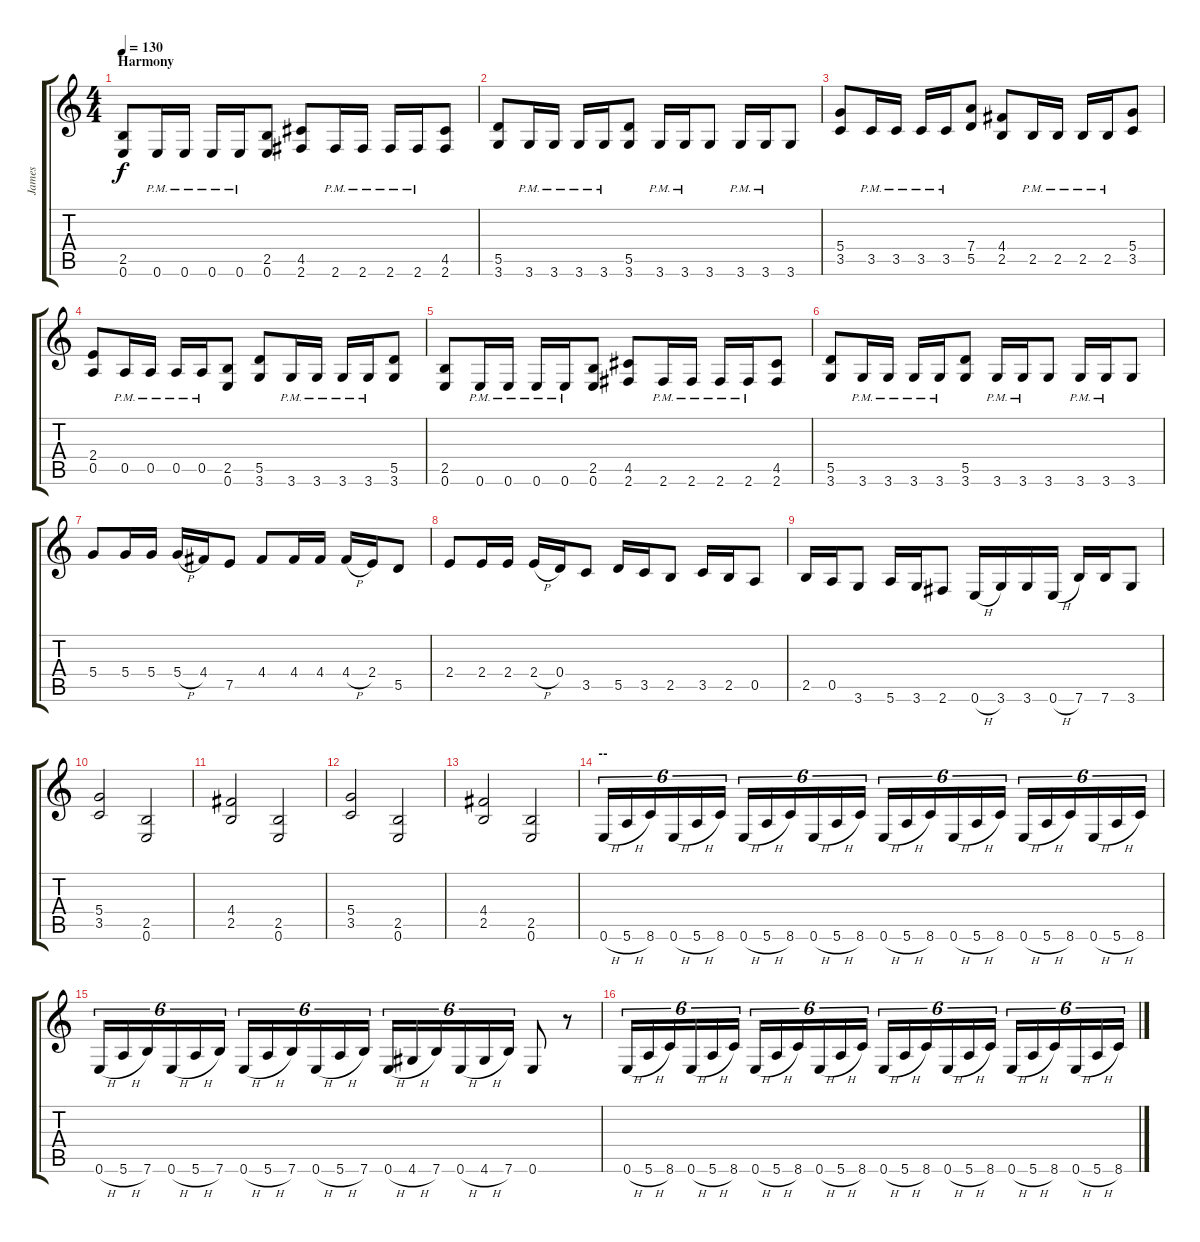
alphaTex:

\track ("James" "James") {instrument distortionguitar}
\staff {score tabs}
\tuning (E4 B3 G3 D3 A2 E2) {hide}
\ts (4 4)
\section ("" "Harmony")
\tempo 130
\clef g2
\ks c
(2.5 0.6).8{dy f} 0.6{pm}.16 0.6{pm}.16 0.6{pm}.16 0.6{pm}.16 (2.5 0.6).8 (4.5 2.6).8 2.6{pm}.16 2.6{pm}.16 2.6{pm}.16 2.6{pm}.16 (4.5 2.6).8 |
(5.5 3.6).8 3.6{pm}.16 3.6{pm}.16 3.6{pm}.16 3.6{pm}.16 (5.5 3.6).8 3.6{pm}.16 3.6{pm}.16 3.6.8 3.6{pm}.16 3.6{pm}.16 3.6.8 |
(5.4 3.5).8 3.5{pm}.16 3.5{pm}.16 3.5{pm}.16 3.5{pm}.16 (7.4 5.5).8 (4.4 2.5).8 2.5{pm}.16 2.5{pm}.16 2.5{pm}.16 2.5{pm}.16 (5.4 3.5).8 |
(2.4 0.5).8 0.5{pm}.16 0.5{pm}.16 0.5{pm}.16 0.5{pm}.16 (2.5 0.6).8 (5.5 3.6).8 3.6{pm}.16 3.6{pm}.16 3.6{pm}.16 3.6{pm}.16 (5.5 3.6).8 |
(2.5 0.6).8 0.6{pm}.16 0.6{pm}.16 0.6{pm}.16 0.6{pm}.16 (2.5 0.6).8 (4.5 2.6).8 2.6{pm}.16 2.6{pm}.16 2.6{pm}.16 2.6{pm}.16 (4.5 2.6).8 |
(5.5 3.6).8 3.6{pm}.16 3.6{pm}.16 3.6{pm}.16 3.6{pm}.16 (5.5 3.6).8 3.6{pm}.16 3.6{pm}.16 3.6.8 3.6{pm}.16 3.6{pm}.16 3.6.8 |
5.4.8 5.4.16 5.4.16 5.4{h}.16 4.4.16 7.5.8 4.4.8 4.4.16 4.4.16 4.4{h}.16 2.4.16 5.5.8 |
2.4.8 2.4.16 2.4.16 2.4{h}.16 0.4.16 3.5.8 5.5.16 3.5.16 2.5.8 3.5.16 2.5.16 0.5.8 |
2.5.16 0.5.16 3.6.8 5.6.16 3.6.16 2.6.8 0.6{h}.16 3.6.16 3.6.16 0.6{h}.16 7.6.16 7.6.16 3.6.8 |
(5.4 3.5).2 (2.5 0.6).2 |
(4.4 2.5).2 (2.5 0.6).2 |
(5.4 3.5).2 (2.5 0.6).2 |
(4.4 2.5).2 (2.5 0.6).2 |
\section ("" "--")
0.6{h}.16{tu (6 4)} 5.6{h}.16{tu (6 4)} 8.6.16{tu (6 4)} 0.6{h}.16{tu (6 4)} 5.6{h}.16{tu (6 4)} 8.6.16{tu (6 4)} 0.6{h}.16{tu (6 4)} 5.6{h}.16{tu (6 4)} 8.6.16{tu (6 4)} 0.6{h}.16{tu (6 4)} 5.6{h}.16{tu (6 4)} 8.6.16{tu (6 4)} 0.6{h}.16{tu (6 4)} 5.6{h}.16{tu (6 4)} 8.6.16{tu (6 4)} 0.6{h}.16{tu (6 4)} 5.6{h}.16{tu (6 4)} 8.6.16{tu (6 4)} 0.6{h}.16{tu (6 4)} 5.6{h}.16{tu (6 4)} 8.6.16{tu (6 4)} 0.6{h}.16{tu (6 4)} 5.6{h}.16{tu (6 4)} 8.6.16{tu (6 4)} |
0.6{h}.16{tu (6 4)} 5.6{h}.16{tu (6 4)} 7.6.16{tu (6 4)} 0.6{h}.16{tu (6 4)} 5.6{h}.16{tu (6 4)} 7.6.16{tu (6 4)} 0.6{h}.16{tu (6 4)} 5.6{h}.16{tu (6 4)} 7.6.16{tu (6 4)} 0.6{h}.16{tu (6 4)} 5.6{h}.16{tu (6 4)} 7.6.16{tu (6 4)} 0.6{h}.16{tu (6 4)} 4.6{h}.16{tu (6 4)} 7.6.16{tu (6 4)} 0.6{h}.16{tu (6 4)} 4.6{h}.16{tu (6 4)} 7.6.16{tu (6 4)} 0.6.8 r.8 |
0.6{h}.16{tu (6 4)} 5.6{h}.16{tu (6 4)} 8.6.16{tu (6 4)} 0.6{h}.16{tu (6 4)} 5.6{h}.16{tu (6 4)} 8.6.16{tu (6 4)} 0.6{h}.16{tu (6 4)} 5.6{h}.16{tu (6 4)} 8.6.16{tu (6 4)} 0.6{h}.16{tu (6 4)} 5.6{h}.16{tu (6 4)} 8.6.16{tu (6 4)} 0.6{h}.16{tu (6 4)} 5.6{h}.16{tu (6 4)} 8.6.16{tu (6 4)} 0.6{h}.16{tu (6 4)} 5.6{h}.16{tu (6 4)} 8.6.16{tu (6 4)} 0.6{h}.16{tu (6 4)} 5.6{h}.16{tu (6 4)} 8.6.16{tu (6 4)} 0.6{h}.16{tu (6 4)} 5.6{h}.16{tu (6 4)} 8.6.16{tu (6 4)}
